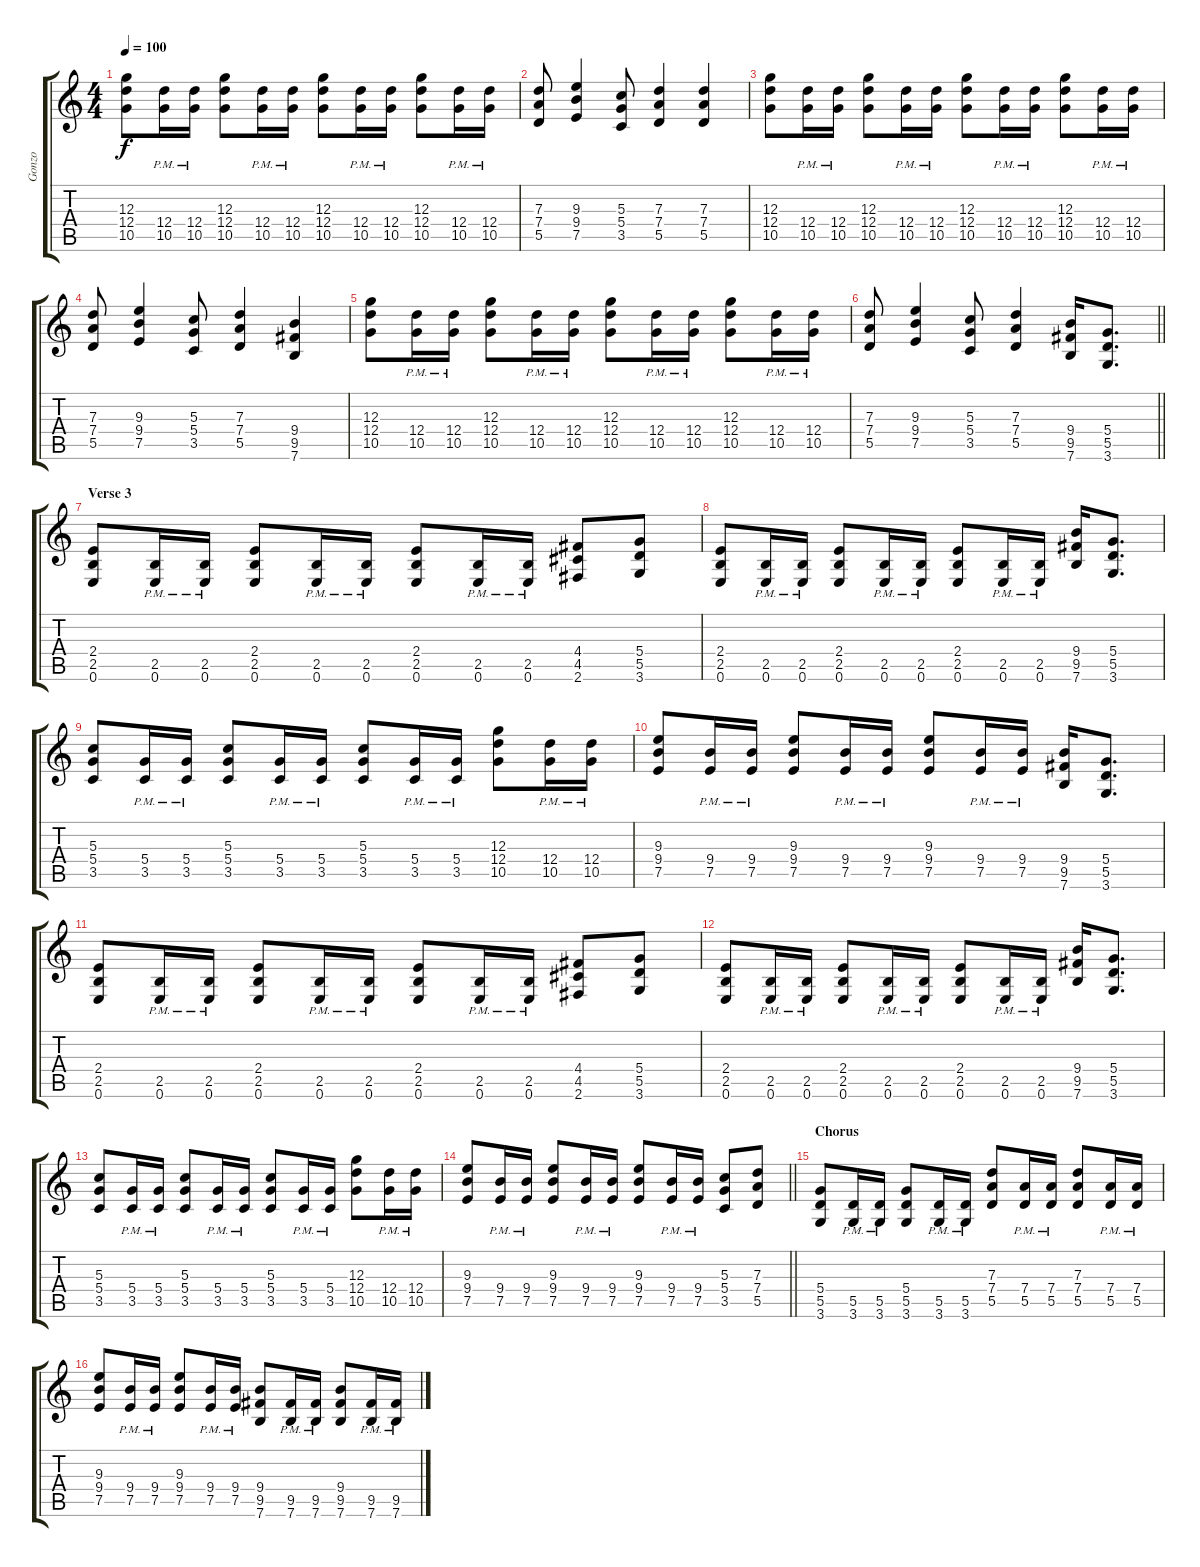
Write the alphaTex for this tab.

\track ("Gonzo" "Gonzo") {instrument distortionguitar}
\staff {score tabs}
\tuning (E4 B3 G3 D3 A2 E2) {hide}
\ts (4 4)
\tempo 100
\clef g2
\ks c
(12.3 12.4 10.5).8{dy f} (12.4{pm} 10.5{pm}).16 (12.4{pm} 10.5{pm}).16 (12.3 12.4 10.5).8 (12.4{pm} 10.5{pm}).16 (12.4{pm} 10.5{pm}).16 (12.3 12.4 10.5).8 (12.4{pm} 10.5{pm}).16 (12.4{pm} 10.5{pm}).16 (12.3 12.4 10.5).8 (12.4{pm} 10.5{pm}).16 (12.4{pm} 10.5{pm}).16 |
(7.3 7.4 5.5).8 (9.3 9.4 7.5).4 (5.3 5.4 3.5).8 (7.3 7.4 5.5).4 (7.3 7.4 5.5).4 |
(12.3 12.4 10.5).8 (12.4{pm} 10.5{pm}).16 (12.4{pm} 10.5{pm}).16 (12.3 12.4 10.5).8 (12.4{pm} 10.5{pm}).16 (12.4{pm} 10.5{pm}).16 (12.3 12.4 10.5).8 (12.4{pm} 10.5{pm}).16 (12.4{pm} 10.5{pm}).16 (12.3 12.4 10.5).8 (12.4{pm} 10.5{pm}).16 (12.4{pm} 10.5{pm}).16 |
(7.3 7.4 5.5).8 (9.3 9.4 7.5).4 (5.3 5.4 3.5).8 (7.3 7.4 5.5).4 (9.4 9.5 7.6).4 |
(12.3 12.4 10.5).8 (12.4{pm} 10.5{pm}).16 (12.4{pm} 10.5{pm}).16 (12.3 12.4 10.5).8 (12.4{pm} 10.5{pm}).16 (12.4{pm} 10.5{pm}).16 (12.3 12.4 10.5).8 (12.4{pm} 10.5{pm}).16 (12.4{pm} 10.5{pm}).16 (12.3 12.4 10.5).8 (12.4{pm} 10.5{pm}).16 (12.4{pm} 10.5{pm}).16 |
\barLineRight lightlight
(7.3 7.4 5.5).8 (9.3 9.4 7.5).4 (5.3 5.4 3.5).8 (7.3 7.4 5.5).4 (9.4 9.5 7.6).16 (5.4 5.5 3.6).8{d} |
\section ("" "Verse 3")
(2.4 2.5 0.6).8 (2.5{pm} 0.6{pm}).16 (2.5{pm} 0.6{pm}).16 (2.4 2.5 0.6).8 (2.5{pm} 0.6{pm}).16 (2.5{pm} 0.6{pm}).16 (2.4 2.5 0.6).8 (2.5{pm} 0.6{pm}).16 (2.5{pm} 0.6{pm}).16 (4.4 4.5 2.6).8 (5.4 5.5 3.6).8 |
(2.4 2.5 0.6).8 (2.5{pm} 0.6{pm}).16 (2.5{pm} 0.6{pm}).16 (2.4 2.5 0.6).8 (2.5{pm} 0.6{pm}).16 (2.5{pm} 0.6{pm}).16 (2.4 2.5 0.6).8 (2.5{pm} 0.6{pm}).16 (2.5{pm} 0.6{pm}).16 (9.4 9.5 7.6).16 (5.4 5.5 3.6).8{d} |
(5.3 5.4 3.5).8 (5.4{pm} 3.5{pm}).16 (5.4{pm} 3.5{pm}).16 (5.3 5.4 3.5).8 (5.4{pm} 3.5{pm}).16 (5.4{pm} 3.5{pm}).16 (5.3 5.4 3.5).8 (5.4{pm} 3.5{pm}).16 (5.4{pm} 3.5{pm}).16 (12.3 12.4 10.5).8 (12.4{pm} 10.5{pm}).16 (12.4{pm} 10.5{pm}).16 |
(9.3 9.4 7.5).8 (9.4{pm} 7.5{pm}).16 (9.4{pm} 7.5{pm}).16 (9.3 9.4 7.5).8 (9.4{pm} 7.5{pm}).16 (9.4{pm} 7.5{pm}).16 (9.3 9.4 7.5).8 (9.4{pm} 7.5{pm}).16 (9.4{pm} 7.5{pm}).16 (9.4 9.5 7.6).16 (5.4 5.5 3.6).8{d} |
(2.4 2.5 0.6).8 (2.5{pm} 0.6{pm}).16 (2.5{pm} 0.6{pm}).16 (2.4 2.5 0.6).8 (2.5{pm} 0.6{pm}).16 (2.5{pm} 0.6{pm}).16 (2.4 2.5 0.6).8 (2.5{pm} 0.6{pm}).16 (2.5{pm} 0.6{pm}).16 (4.4 4.5 2.6).8 (5.4 5.5 3.6).8 |
(2.4 2.5 0.6).8 (2.5{pm} 0.6{pm}).16 (2.5{pm} 0.6{pm}).16 (2.4 2.5 0.6).8 (2.5{pm} 0.6{pm}).16 (2.5{pm} 0.6{pm}).16 (2.4 2.5 0.6).8 (2.5{pm} 0.6{pm}).16 (2.5{pm} 0.6{pm}).16 (9.4 9.5 7.6).16 (5.4 5.5 3.6).8{d} |
(5.3 5.4 3.5).8 (5.4{pm} 3.5{pm}).16 (5.4{pm} 3.5{pm}).16 (5.3 5.4 3.5).8 (5.4{pm} 3.5{pm}).16 (5.4{pm} 3.5{pm}).16 (5.3 5.4 3.5).8 (5.4{pm} 3.5{pm}).16 (5.4{pm} 3.5{pm}).16 (12.3 12.4 10.5).8 (12.4{pm} 10.5{pm}).16 (12.4{pm} 10.5{pm}).16 |
\barLineRight lightlight
(9.3 9.4 7.5).8 (9.4{pm} 7.5{pm}).16 (9.4{pm} 7.5{pm}).16 (9.3 9.4 7.5).8 (9.4{pm} 7.5{pm}).16 (9.4{pm} 7.5{pm}).16 (9.3 9.4 7.5).8 (9.4{pm} 7.5{pm}).16 (9.4{pm} 7.5{pm}).16 (5.3 5.4 3.5).8 (7.3 7.4 5.5).8 |
\section ("" "Chorus")
(5.4 5.5 3.6).8 (5.5{pm} 3.6{pm}).16 (5.5{pm} 3.6{pm}).16 (5.4 5.5 3.6).8 (5.5{pm} 3.6{pm}).16 (5.5{pm} 3.6{pm}).16 (7.3 7.4 5.5).8 (7.4{pm} 5.5{pm}).16 (7.4{pm} 5.5{pm}).16 (7.3 7.4 5.5).8 (7.4{pm} 5.5{pm}).16 (7.4{pm} 5.5{pm}).16 |
(9.3 9.4 7.5).8 (9.4{pm} 7.5{pm}).16 (9.4{pm} 7.5{pm}).16 (9.3 9.4 7.5).8 (9.4{pm} 7.5{pm}).16 (9.4{pm} 7.5{pm}).16 (9.4 9.5 7.6).8 (9.5{pm} 7.6{pm}).16 (9.5{pm} 7.6{pm}).16 (9.4 9.5 7.6).8 (9.5{pm} 7.6{pm}).16 (9.5{pm} 7.6{pm}).16
